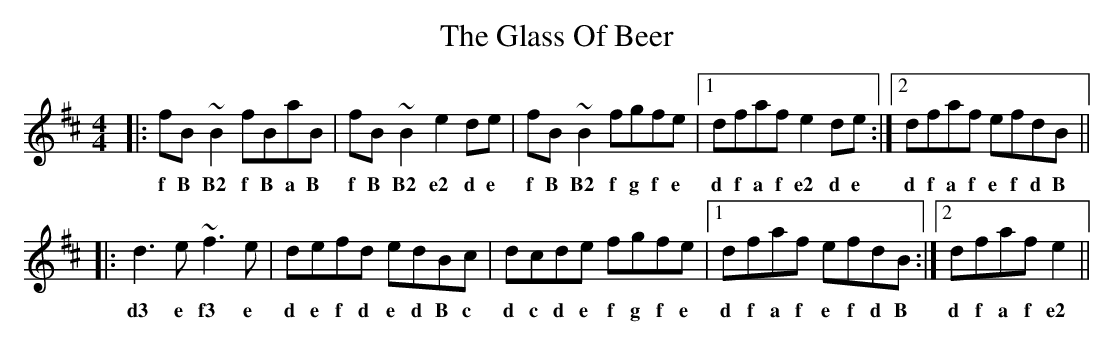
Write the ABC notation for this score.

X:1
T: Glass Of Beer, The
M: 4/4
L: 1/8
K: Bmin
|:fB ~B2 fBaB|fB ~B2 e2 de|fB ~B2 fgfe|1 dfaf e2 de:|2 dfaf efdB||
w: f B B2 f B a B f B B2 e2 d e f B B2 f g f e d f a f e2 d e d f a f e f d B
|:d3e ~f3 e|defd edBc|dcde fgfe |1dfaf efdB:|2 dfaf e2||
w: d3 e f3 e d e f d e d B c d c d e f g f e d f a f e f d B d f a f e2
